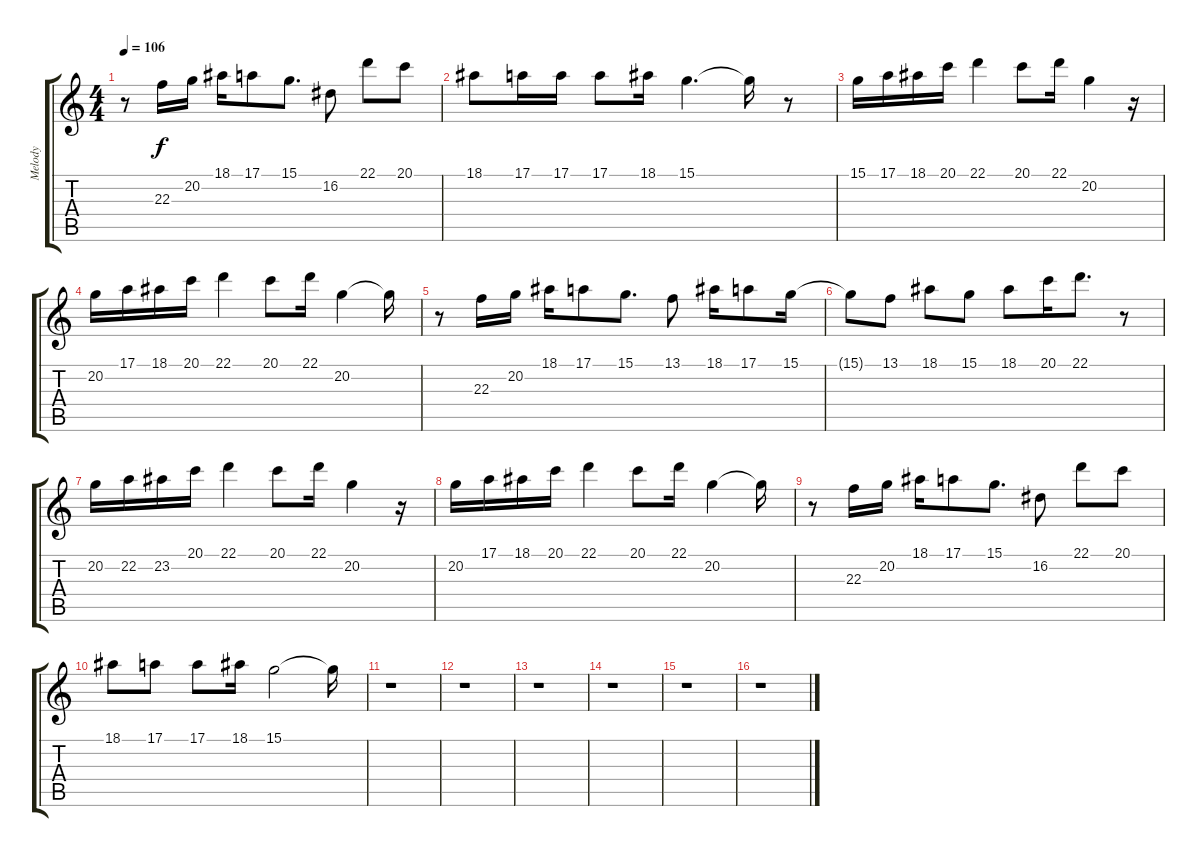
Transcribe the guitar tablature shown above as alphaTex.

\track ("Melody" "Melody") {instrument flute}
\staff {score tabs}
\tuning (E4 B3 G3 D3 A2 E2) {hide}
\ts (4 4)
\tempo 106
\clef g2
\ks c
r.8{dy f} 22.3.16 20.2.16 18.1.16 17.1.8 15.1.8{d} 16.2.8 22.1.8 20.1.8 |
18.1.8 17.1.16 17.1.16 17.1.8 18.1.16 15.1.4{d} 15.1{t}.16 r.8 |
15.1.16 17.1.16 18.1.16 20.1.16 22.1.4 20.1.8 22.1.16 20.2.4 r.16 |
20.2.16 17.1.16 18.1.16 20.1.16 22.1.4 20.1.8 22.1.16 20.2.4 20.2{t}.16 |
r.8 22.3.16 20.2.16 18.1.16 17.1.8 15.1.8{d} 13.1.8 18.1.16 17.1.8 15.1.16 |
15.1{t}.8 13.1.8 18.1.8 15.1.8 18.1.8 20.1.16 22.1.8{d} r.8 |
20.2.16 22.2.16 23.2.16 20.1.16 22.1.4 20.1.8 22.1.16 20.2.4 r.16 |
20.2.16 17.1.16 18.1.16 20.1.16 22.1.4 20.1.8 22.1.16 20.2.4 20.2{t}.16 |
r.8 22.3.16 20.2.16 18.1.16 17.1.8 15.1.8{d} 16.2.8 22.1.8 20.1.8 |
18.1.8 17.1.8 17.1.8 18.1.16 15.1.2 15.1{t}.16 |
r.1 |
r.1 |
r.1 |
r.1 |
r.1 |
r.1
